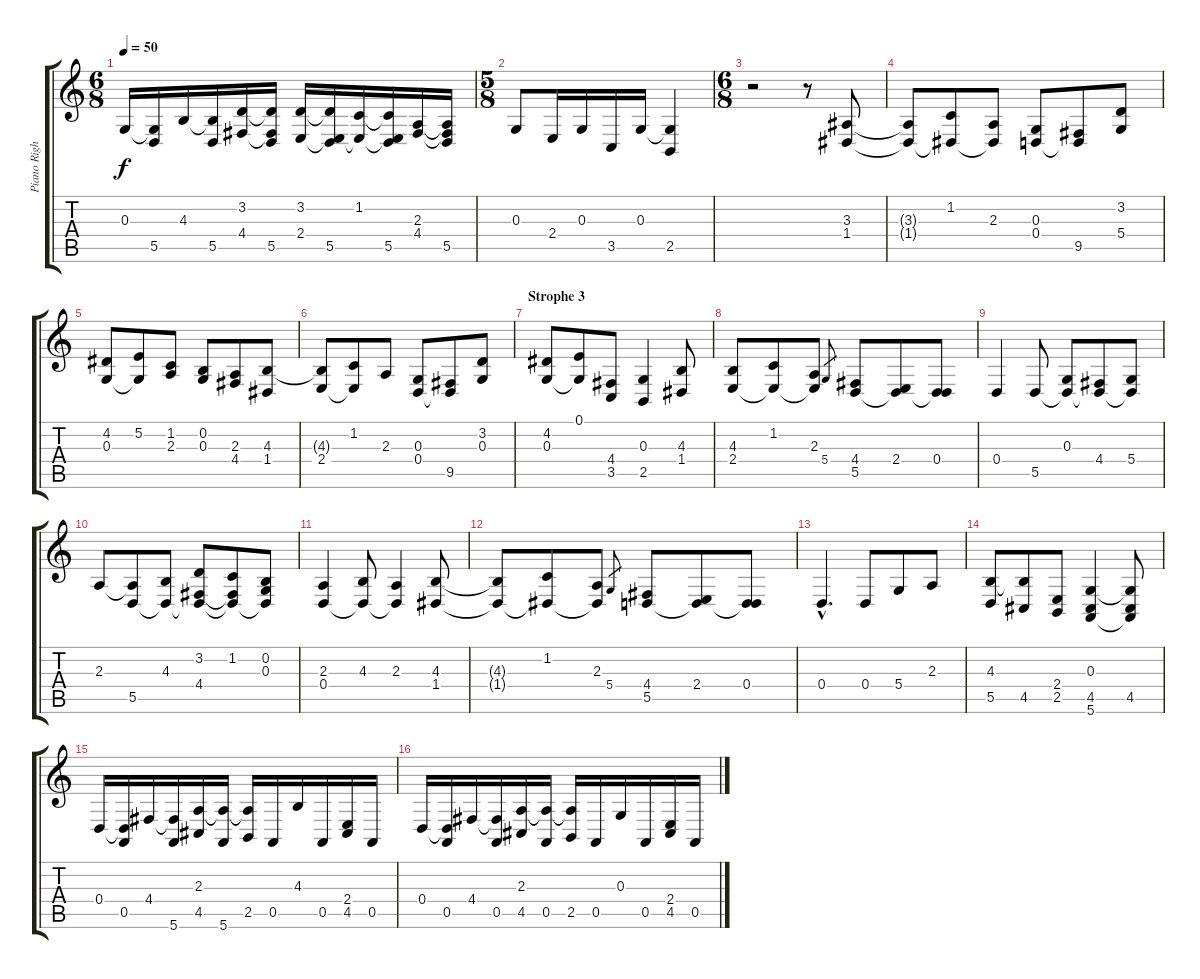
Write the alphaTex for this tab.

\track ("Piano Right Hand" "Piano Righ") {instrument acousticgrandpiano}
\staff {score tabs}
\tuning (E4 B3 G3 D3 A2 E2) {hide}
\ts (6 8)
\tempo 50
\clef g2
\ks c
0.3.16{dy f} (0.3{t} 5.5).16 4.3.16 (4.3{t} 5.5).16 (3.2 4.4).16 (3.2{t} 4.4{t} 5.5).16 (3.2 2.4).16 (3.2{t} 2.4{t} 5.5).16 (1.2 2.4{t}).16 (1.2{t} 2.4{t} 5.5).16 (2.3 4.4).16 (2.3{t} 4.4{t} 5.5).16 |
\ts (5 8)
0.3.8 2.4.16 0.3.16 3.5.16 0.3.16 (0.3{t} 2.5).4 |
\ts (6 8)
r.2 r.8 (3.3 1.4).8 |
(3.3{t} 1.4{t}).8 (1.2 1.4{t}).8 (2.3 1.4{t}).8 (0.3 0.4).8 (0.4{t} 9.5).8 (3.2 5.4).8 |
(4.2 0.3).8 (5.2 0.3{t}).8 (1.2 2.3).8 (0.2 0.3).8 (2.3 4.4).8 (4.3 1.4).8 |
(4.3{t} 2.4).8 (1.2 2.4{t}).8 2.3.8 (0.3 0.4).8 (0.4{t} 9.5).8 (3.2 0.3).8 |
\section ("" "Strophe 3")
(4.2 0.3).8 (0.1 0.3{t}).8 (4.4 3.5).8 (0.3 2.5).4 (4.3 1.4).8 |
(4.3 2.4).8 (1.2 2.4{t}).8 (2.3 2.4{t}).8 5.4.8{gr} (4.4 5.5).8 (2.4 5.5{t}).8 (0.4 5.5{t}).8 |
0.4.4 5.5.8 (0.3 5.5{t}).8 (4.4 5.5{t}).8 (5.4 5.5{t}).8 |
2.3.8 (2.3{t} 5.5).8 (4.3 5.5{t}).8 (3.2 4.4 5.5{t}).8 (1.2 4.4{t} 5.5{t}).8 (0.2 0.3 5.5{t}).8 |
(2.3 0.4).4 (4.3 0.4{t}).8 (2.3 0.4{t}).4 (4.3 1.4).8 |
(4.3{t} 1.4{t}).8 (1.2 1.4{t}).8 (2.3 1.4{t}).8 5.4.8{gr} (4.4 5.5).8 (2.4 5.5{t}).8 (0.4 5.5{t}).8 |
0.4{hac}.4{d} 0.4.8 5.4.8 2.3.8 |
(4.3 5.5).8 (4.3{t} 4.5).8 (2.4 2.5).8 (0.3 4.5 5.6).4 (0.3{t} 4.5 5.6{t}).8 |
0.4.16 (0.4{t} 0.5).16 4.4.16 (4.4{t} 5.6).16 (2.3 4.5).16 (2.3{t} 5.6).16 (2.3{t} 2.5).16 0.5.16 4.3.16 0.5.16 (2.4 4.5).16 0.5.16 |
0.4.16 (0.4{t} 0.5).16 4.4.16 (4.4{t} 0.5).16 (2.3 4.5).16 (2.3{t} 0.5).16 (2.3{t} 2.5).16 0.5.16 0.3.16 0.5.16 (2.4 4.5).16 0.5.16
